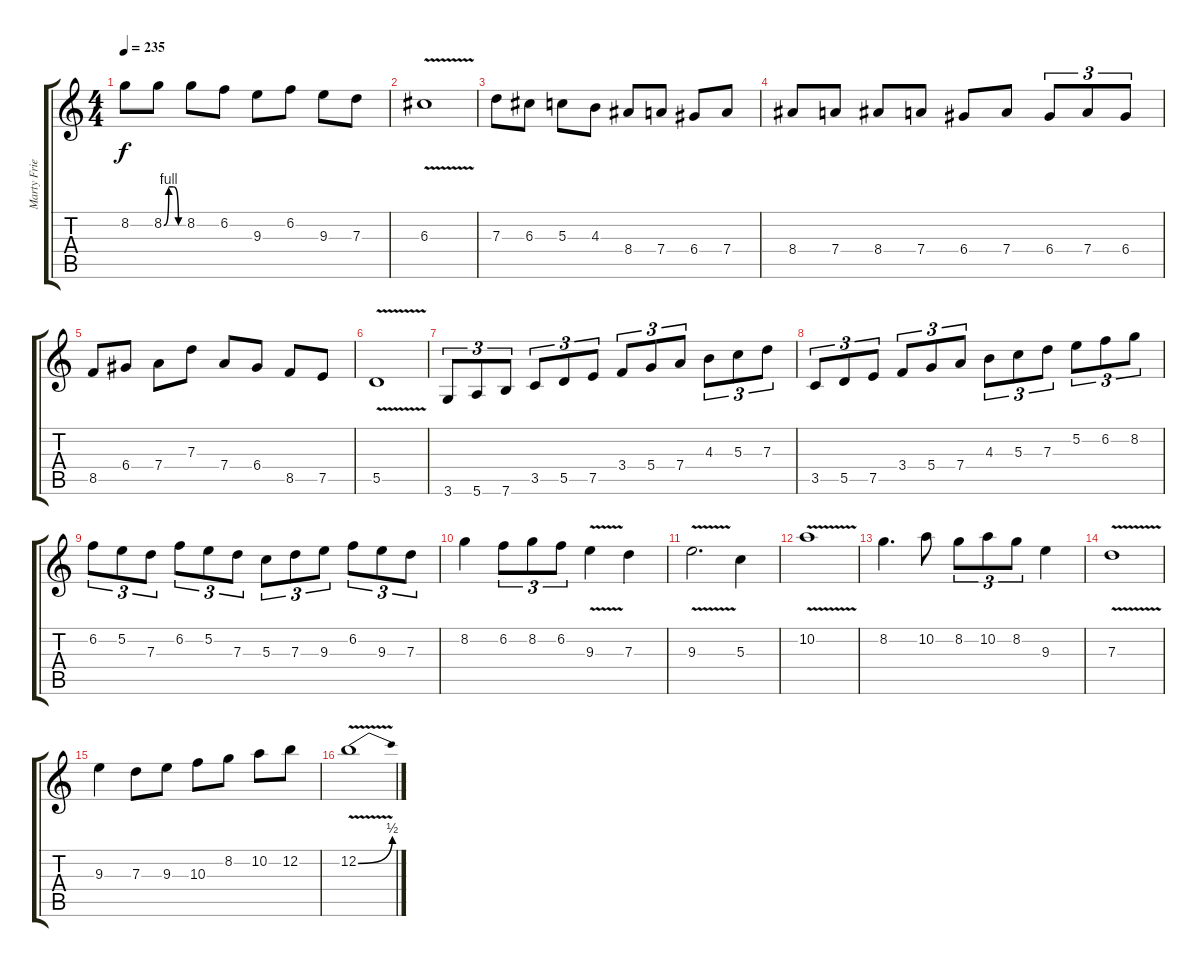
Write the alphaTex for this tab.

\track ("Marty Friedman" "Marty Frie") {instrument distortionguitar}
\staff {score tabs}
\tuning (E4 B3 G3 D3 A2 E2) {hide}
\ts (4 4)
\tempo 235
\clef g2
\ks c
8.2.8{dy f} 8.2{be (custom 0 0 15 4 30 4 45 0 60 0)}.8 8.2.8 6.2.8 9.3.8 6.2.8 9.3.8 7.3.8 |
6.3{v}.1 |
7.3.8 6.3.8 5.3.8 4.3.8 8.4.8 7.4.8 6.4.8 7.4.8 |
8.4.8 7.4.8 8.4.8 7.4.8 6.4.8 7.4.8 6.4.8{tu (3 2)} 7.4.8{tu (3 2)} 6.4.8{tu (3 2)} |
8.5.8 6.4.8 7.4.8 7.3.8 7.4.8 6.4.8 8.5.8 7.5.8 |
5.5{v}.1 |
3.6.8{tu (3 2)} 5.6.8{tu (3 2)} 7.6.8{tu (3 2)} 3.5.8{tu (3 2)} 5.5.8{tu (3 2)} 7.5.8{tu (3 2)} 3.4.8{tu (3 2)} 5.4.8{tu (3 2)} 7.4.8{tu (3 2)} 4.3.8{tu (3 2)} 5.3.8{tu (3 2)} 7.3.8{tu (3 2)} |
3.5.8{tu (3 2)} 5.5.8{tu (3 2)} 7.5.8{tu (3 2)} 3.4.8{tu (3 2)} 5.4.8{tu (3 2)} 7.4.8{tu (3 2)} 4.3.8{tu (3 2)} 5.3.8{tu (3 2)} 7.3.8{tu (3 2)} 5.2.8{tu (3 2)} 6.2.8{tu (3 2)} 8.2.8{tu (3 2)} |
6.2.8{tu (3 2)} 5.2.8{tu (3 2)} 7.3.8{tu (3 2)} 6.2.8{tu (3 2)} 5.2.8{tu (3 2)} 7.3.8{tu (3 2)} 5.3.8{tu (3 2)} 7.3.8{tu (3 2)} 9.3.8{tu (3 2)} 6.2.8{tu (3 2)} 9.3.8{tu (3 2)} 7.3.8{tu (3 2)} |
8.2.4 6.2.8{tu (3 2)} 8.2.8{tu (3 2)} 6.2.8{tu (3 2)} 9.3{v}.4 7.3.4 |
9.3{v}.2{d} 5.3.4 |
10.2{v}.1 |
8.2.4{d} 10.2.8 8.2.8{tu (3 2)} 10.2.8{tu (3 2)} 8.2.8{tu (3 2)} 9.3.4 |
7.3{v}.1 |
9.3.4 7.3.8 9.3.8 10.3.8 8.2.8 10.2.8 12.2.8 |
12.2{be (bend 0 0 60 2) v}.1
